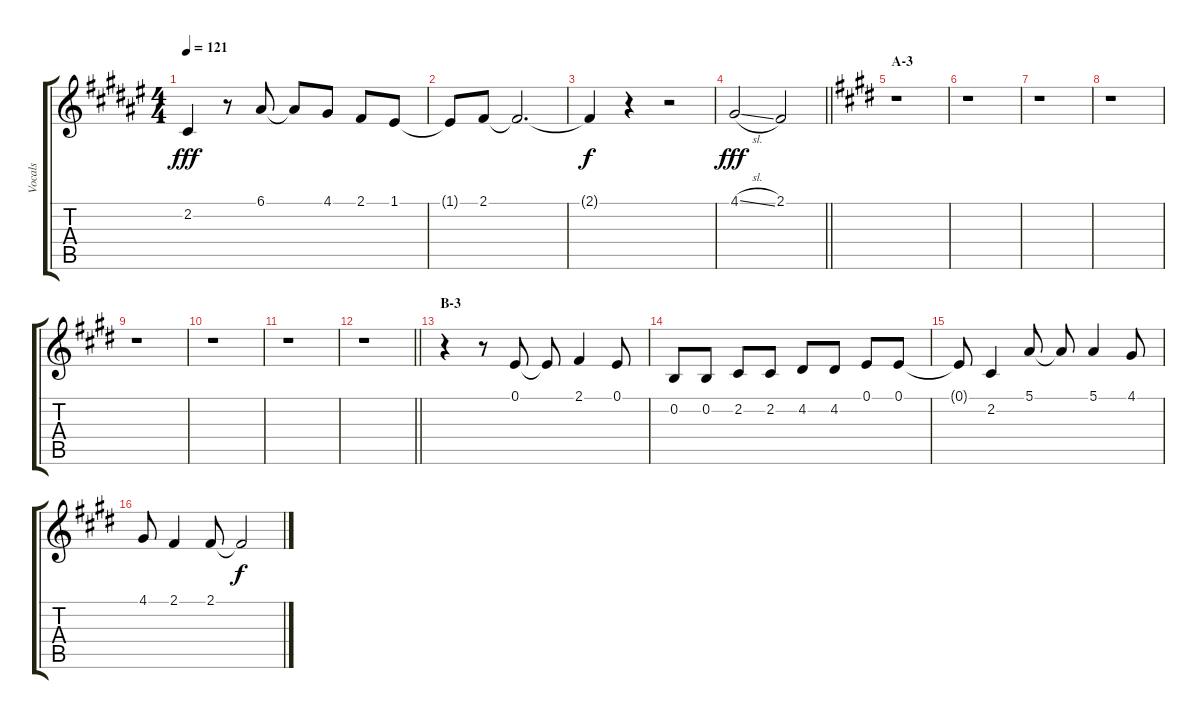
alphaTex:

\track ("Vocals" "Vocals") {instrument voiceoohs}
\staff {score tabs}
\tuning (E4 B3 G3 D3 A2 E2) {hide}
\ts (4 4)
\tempo 121
\clef g2
\ks f#
2.2{t}.4{dy fff} r.8 6.1.8 6.1{t}.8 4.1.8 2.1.8 1.1.8 |
1.1{t}.8 2.1.8 2.1{t}.2{d} |
2.1{t}.4{dy f} r.4 r.2 |
\barLineRight lightlight
4.1{sl}.2{dy fff} 2.1.2 |
\section ("" "A-3")
\ks e
r.1 |
r.1 |
r.1 |
r.1 |
r.1 |
r.1 |
r.1 |
\barLineRight lightlight
r.1 |
\section ("" "B-3")
r.4 r.8 0.1.8 0.1{t}.8 2.1.4 0.1.8 |
0.2.8 0.2.8 2.2.8 2.2.8 4.2.8 4.2.8 0.1.8 0.1.8 |
0.1{t}.8 2.2.4 5.1.8 5.1{t}.8 5.1.4 4.1.8 |
4.1.8 2.1.4 2.1.8 2.1{t}.2{dy f}
